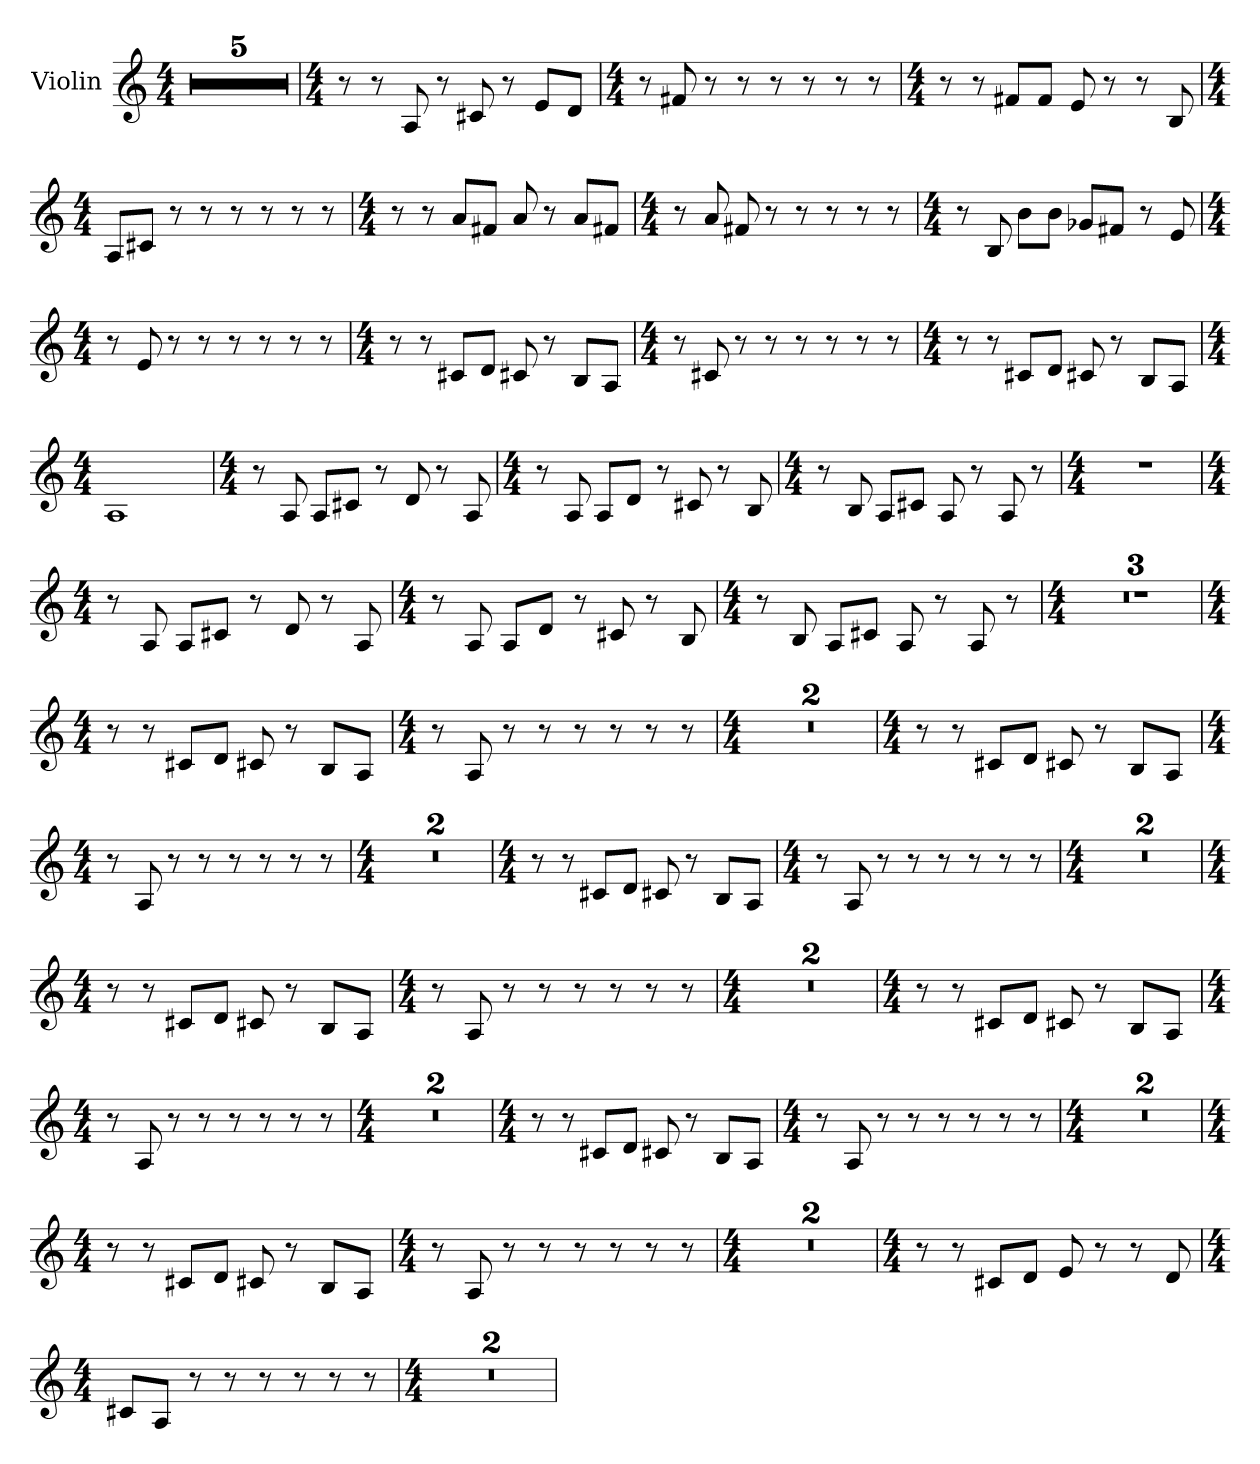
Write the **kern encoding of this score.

**kern
*part1
*staff1
*I"Violin
*I'Vln
*M4/4
=
1r
=
*M4/4
1r
=
*M4/4
1r
=
*M4/4
1r
=
*M4/4
1r
=
*M4/4
8r
8r
8A
8r
8c#X
8r
8eL
8dJ
=
*M4/4
8r
8f#X
8r
8r
8r
8r
8r
8r
=
*M4/4
8r
8r
8f#XL
8f#J
8e
8r
8r
8B
=
*M4/4
8AL
8c#XJ
8r
8r
8r
8r
8r
8r
=
*M4/4
8r
8r
8aL
8f#XJ
8a
8r
8aL
8f#XJ
=
*M4/4
8r
8a
8f#X
8r
8r
8r
8r
8r
=
*M4/4
8r
8B
8bL
8bJ
8g-XL
8f#XJ
8r
8e
=
*M4/4
8r
8e
8r
8r
8r
8r
8r
8r
=
*M4/4
8r
8r
8c#XL
8dJ
8c#X
8r
8BL
8AJ
=
*M4/4
8r
8c#X
8r
8r
8r
8r
8r
8r
=
*M4/4
8r
8r
8c#XL
8dJ
8c#X
8r
8BL
8AJ
=
*M4/4
1A
=
*M4/4
8r
8A
8AL
8c#XJ
8r
8d
8r
8A
=
*M4/4
8r
8A
8AL
8dJ
8r
8c#X
8r
8B
=
*M4/4
8r
8B
8AL
8c#XJ
8A
8r
8A
8r
=
*M4/4
1r
=
*M4/4
8r
8A
8AL
8c#XJ
8r
8d
8r
8A
=
*M4/4
8r
8A
8AL
8dJ
8r
8c#X
8r
8B
=
*M4/4
8r
8B
8AL
8c#XJ
8A
8r
8A
8r
=
*M4/4
1r
=
*M4/4
1r
=
*M4/4
1r
=
*M4/4
8r
8r
8c#XL
8dJ
8c#X
8r
8BL
8AJ
=
*M4/4
8r
8A
8r
8r
8r
8r
8r
8r
=
*M4/4
1r
=
*M4/4
1r
=
*M4/4
8r
8r
8c#XL
8dJ
8c#X
8r
8BL
8AJ
=
*M4/4
8r
8A
8r
8r
8r
8r
8r
8r
=
*M4/4
1r
=
*M4/4
1r
=
*M4/4
8r
8r
8c#XL
8dJ
8c#X
8r
8BL
8AJ
=
*M4/4
8r
8A
8r
8r
8r
8r
8r
8r
=
*M4/4
1r
=
*M4/4
1r
=
*M4/4
8r
8r
8c#XL
8dJ
8c#X
8r
8BL
8AJ
=
*M4/4
8r
8A
8r
8r
8r
8r
8r
8r
=
*M4/4
1r
=
*M4/4
1r
=
*M4/4
8r
8r
8c#XL
8dJ
8c#X
8r
8BL
8AJ
=
*M4/4
8r
8A
8r
8r
8r
8r
8r
8r
=
*M4/4
1r
=
*M4/4
1r
=
*M4/4
8r
8r
8c#XL
8dJ
8c#X
8r
8BL
8AJ
=
*M4/4
8r
8A
8r
8r
8r
8r
8r
8r
=
*M4/4
1r
=
*M4/4
1r
=
*M4/4
8r
8r
8c#XL
8dJ
8c#X
8r
8BL
8AJ
=
*M4/4
8r
8A
8r
8r
8r
8r
8r
8r
=
*M4/4
1r
=
*M4/4
1r
=
*M4/4
8r
8r
8c#XL
8dJ
8e
8r
8r
8d
=
*M4/4
8c#XL
8AJ
8r
8r
8r
8r
8r
8r
=
*M4/4
1r
=
*M4/4
1r
=
*-
